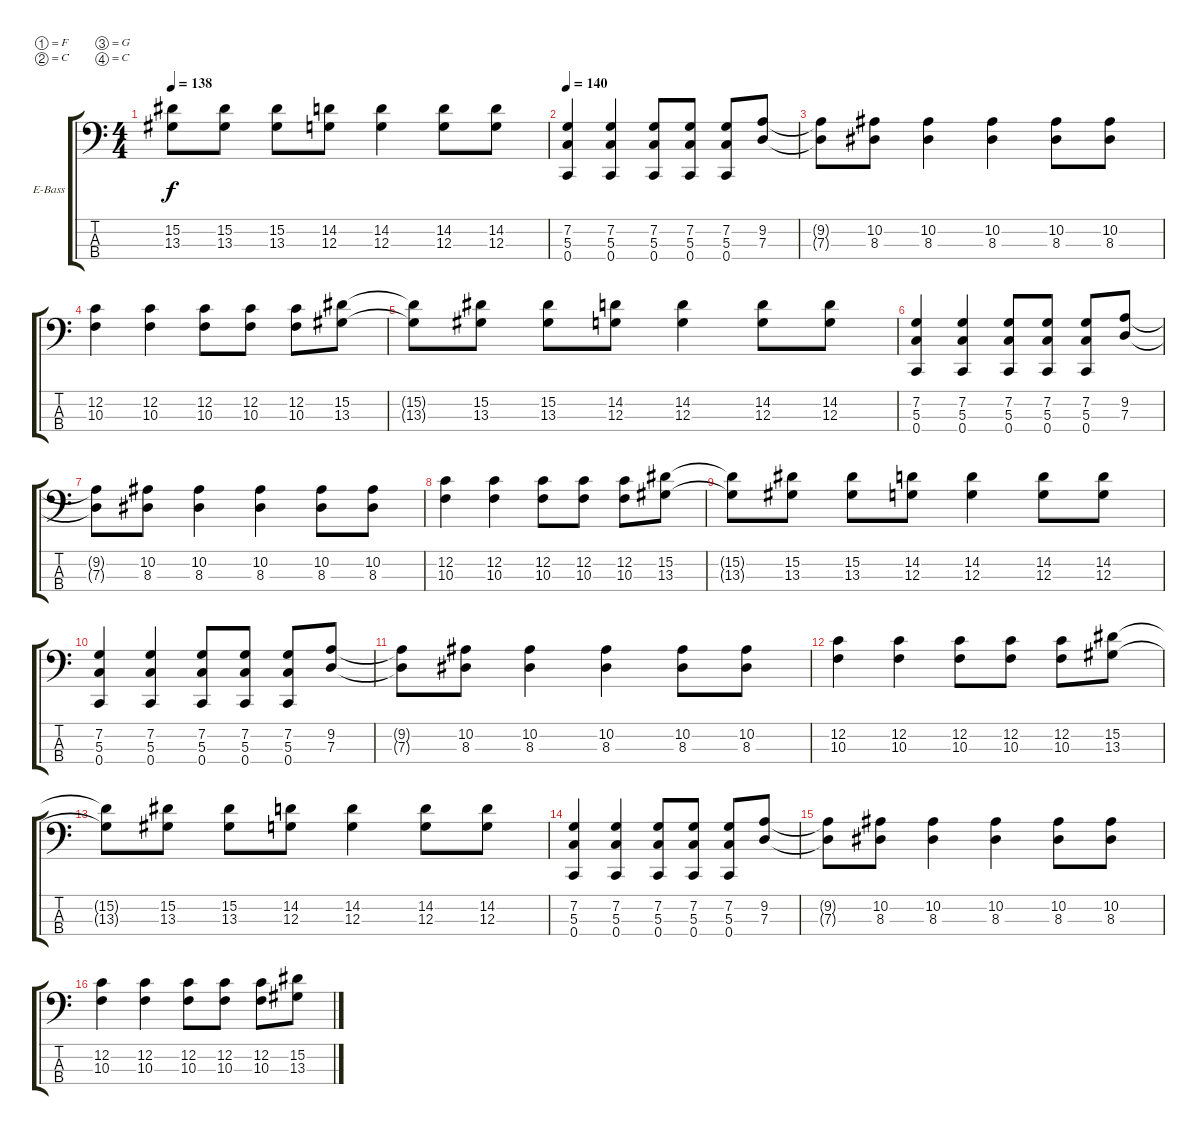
\defaultSystemsLayout 4
\bracketExtendMode groupsimilarinstruments
\firstSystemTrackNameOrientation horizontal
\otherSystemsTrackNameOrientation horizontal
\track ("Electric Bass" "E-Bass") {instrument electricbassfinger}
\staff {score tabs}
\tuning (F2 C2 G1 C1)
\ts (4 4)
\tempo 138
\clef f4
\ks c
(15.2{t} 13.3{t}).8{dy f} (13.3 15.2).8 (15.2 13.3).8 (12.3 14.2).8 (14.2 12.3).4 (12.3 14.2).8 (14.2 12.3).8 |
\tempo 140
(0.4 5.3 7.2).4 (0.4 5.3 7.2).4 (5.3 7.2 0.4).8 (0.4 5.3 7.2).8 (0.4 5.3 7.2).8 (7.3 9.2).8 |
(7.3{t} 9.2{t}).8 (8.3 10.2).8 (10.2 8.3).4 (8.3 10.2).4 (8.3 10.2).8 (10.2 8.3).8 |
(10.3 12.2).4 (12.2 10.3).4 (12.2 10.3).8 (10.3 12.2).8 (12.2 10.3).8 (13.3 15.2).8 |
(15.2{t} 13.3{t}).8 (13.3 15.2).8 (15.2 13.3).8 (12.3 14.2).8 (14.2 12.3).4 (12.3 14.2).8 (14.2 12.3).8 |
(0.4 5.3 7.2).4 (0.4 5.3 7.2).4 (5.3 7.2 0.4).8 (0.4 5.3 7.2).8 (0.4 5.3 7.2).8 (7.3 9.2).8 |
(7.3{t} 9.2{t}).8 (8.3 10.2).8 (10.2 8.3).4 (8.3 10.2).4 (8.3 10.2).8 (10.2 8.3).8 |
(10.3 12.2).4 (12.2 10.3).4 (12.2 10.3).8 (10.3 12.2).8 (12.2 10.3).8 (13.3 15.2).8 |
(15.2{t} 13.3{t}).8 (13.3 15.2).8 (15.2 13.3).8 (12.3 14.2).8 (14.2 12.3).4 (12.3 14.2).8 (14.2 12.3).8 |
(0.4 5.3 7.2).4 (0.4 5.3 7.2).4 (5.3 7.2 0.4).8 (0.4 5.3 7.2).8 (0.4 5.3 7.2).8 (7.3 9.2).8 |
(7.3{t} 9.2{t}).8 (8.3 10.2).8 (10.2 8.3).4 (8.3 10.2).4 (8.3 10.2).8 (10.2 8.3).8 |
(10.3 12.2).4 (12.2 10.3).4 (12.2 10.3).8 (10.3 12.2).8 (12.2 10.3).8 (13.3 15.2).8 |
(15.2{t} 13.3{t}).8 (13.3 15.2).8 (15.2 13.3).8 (12.3 14.2).8 (14.2 12.3).4 (12.3 14.2).8 (14.2 12.3).8 |
(0.4 5.3 7.2).4 (0.4 5.3 7.2).4 (5.3 7.2 0.4).8 (0.4 5.3 7.2).8 (0.4 5.3 7.2).8 (7.3 9.2).8 |
(7.3{t} 9.2{t}).8 (8.3 10.2).8 (10.2 8.3).4 (8.3 10.2).4 (8.3 10.2).8 (10.2 8.3).8 |
(10.3 12.2).4 (12.2 10.3).4 (12.2 10.3).8 (10.3 12.2).8 (12.2 10.3).8 (13.3 15.2).8
